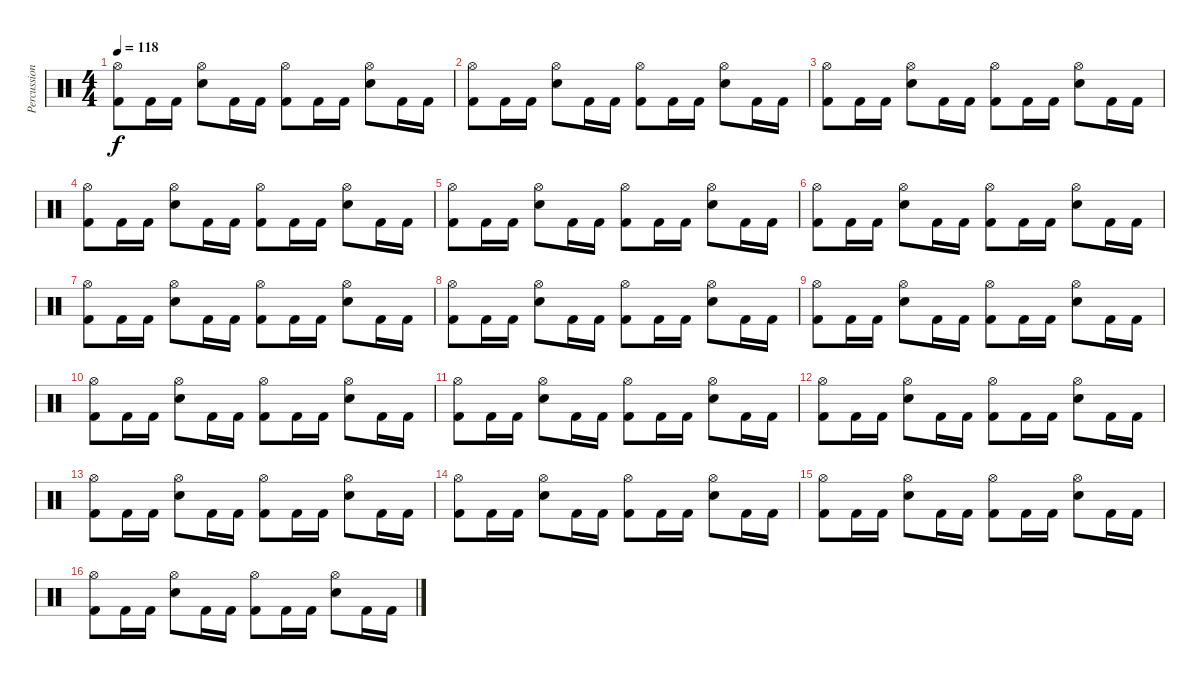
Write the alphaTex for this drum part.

\track ("Percussions" "Percussion") {instrument percussion}
\staff {score}
\articulation defaults
\ts (4 4)
\tempo 118
\clef neutral
\ks c
("Hi-Hat (open)" "Kick (hit) 2").8{dy f} "Kick (hit) 2".16 "Kick (hit) 2".16 ("Hi-Hat (open)" "Electric Snare (hit)").8 "Kick (hit) 2".16 "Kick (hit) 2".16 ("Hi-Hat (open)" "Kick (hit) 2").8 "Kick (hit) 2".16 "Kick (hit) 2".16 ("Hi-Hat (open)" "Electric Snare (hit)").8 "Kick (hit) 2".16 "Kick (hit) 2".16 |
("Hi-Hat (open)" "Kick (hit) 2").8 "Kick (hit) 2".16 "Kick (hit) 2".16 ("Hi-Hat (open)" "Electric Snare (hit)").8 "Kick (hit) 2".16 "Kick (hit) 2".16 ("Hi-Hat (open)" "Kick (hit) 2").8 "Kick (hit) 2".16 "Kick (hit) 2".16 ("Hi-Hat (open)" "Electric Snare (hit)").8 "Kick (hit) 2".16 "Kick (hit) 2".16 |
("Hi-Hat (open)" "Kick (hit) 2").8 "Kick (hit) 2".16 "Kick (hit) 2".16 ("Hi-Hat (open)" "Electric Snare (hit)").8 "Kick (hit) 2".16 "Kick (hit) 2".16 ("Hi-Hat (open)" "Kick (hit) 2").8 "Kick (hit) 2".16 "Kick (hit) 2".16 ("Hi-Hat (open)" "Electric Snare (hit)").8 "Kick (hit) 2".16 "Kick (hit) 2".16 |
("Hi-Hat (open)" "Kick (hit) 2").8 "Kick (hit) 2".16 "Kick (hit) 2".16 ("Hi-Hat (open)" "Electric Snare (hit)").8 "Kick (hit) 2".16 "Kick (hit) 2".16 ("Hi-Hat (open)" "Kick (hit) 2").8 "Kick (hit) 2".16 "Kick (hit) 2".16 ("Hi-Hat (open)" "Electric Snare (hit)").8 "Kick (hit) 2".16 "Kick (hit) 2".16 |
("Hi-Hat (open)" "Kick (hit) 2").8 "Kick (hit) 2".16 "Kick (hit) 2".16 ("Hi-Hat (open)" "Electric Snare (hit)").8 "Kick (hit) 2".16 "Kick (hit) 2".16 ("Hi-Hat (open)" "Kick (hit) 2").8 "Kick (hit) 2".16 "Kick (hit) 2".16 ("Hi-Hat (open)" "Electric Snare (hit)").8 "Kick (hit) 2".16 "Kick (hit) 2".16 |
("Hi-Hat (open)" "Kick (hit) 2").8 "Kick (hit) 2".16 "Kick (hit) 2".16 ("Hi-Hat (open)" "Electric Snare (hit)").8 "Kick (hit) 2".16 "Kick (hit) 2".16 ("Hi-Hat (open)" "Kick (hit) 2").8 "Kick (hit) 2".16 "Kick (hit) 2".16 ("Hi-Hat (open)" "Electric Snare (hit)").8 "Kick (hit) 2".16 "Kick (hit) 2".16 |
("Hi-Hat (open)" "Kick (hit) 2").8 "Kick (hit) 2".16 "Kick (hit) 2".16 ("Hi-Hat (open)" "Electric Snare (hit)").8 "Kick (hit) 2".16 "Kick (hit) 2".16 ("Hi-Hat (open)" "Kick (hit) 2").8 "Kick (hit) 2".16 "Kick (hit) 2".16 ("Hi-Hat (open)" "Electric Snare (hit)").8 "Kick (hit) 2".16 "Kick (hit) 2".16 |
("Hi-Hat (open)" "Kick (hit) 2").8 "Kick (hit) 2".16 "Kick (hit) 2".16 ("Hi-Hat (open)" "Electric Snare (hit)").8 "Kick (hit) 2".16 "Kick (hit) 2".16 ("Hi-Hat (open)" "Kick (hit) 2").8 "Kick (hit) 2".16 "Kick (hit) 2".16 ("Hi-Hat (open)" "Electric Snare (hit)").8 "Kick (hit) 2".16 "Kick (hit) 2".16 |
("Hi-Hat (open)" "Kick (hit) 2").8 "Kick (hit) 2".16 "Kick (hit) 2".16 ("Hi-Hat (open)" "Electric Snare (hit)").8 "Kick (hit) 2".16 "Kick (hit) 2".16 ("Hi-Hat (open)" "Kick (hit) 2").8 "Kick (hit) 2".16 "Kick (hit) 2".16 ("Hi-Hat (open)" "Electric Snare (hit)").8 "Kick (hit) 2".16 "Kick (hit) 2".16 |
("Hi-Hat (open)" "Kick (hit) 2").8 "Kick (hit) 2".16 "Kick (hit) 2".16 ("Hi-Hat (open)" "Electric Snare (hit)").8 "Kick (hit) 2".16 "Kick (hit) 2".16 ("Hi-Hat (open)" "Kick (hit) 2").8 "Kick (hit) 2".16 "Kick (hit) 2".16 ("Hi-Hat (open)" "Electric Snare (hit)").8 "Kick (hit) 2".16 "Kick (hit) 2".16 |
("Hi-Hat (open)" "Kick (hit) 2").8 "Kick (hit) 2".16 "Kick (hit) 2".16 ("Hi-Hat (open)" "Electric Snare (hit)").8 "Kick (hit) 2".16 "Kick (hit) 2".16 ("Hi-Hat (open)" "Kick (hit) 2").8 "Kick (hit) 2".16 "Kick (hit) 2".16 ("Hi-Hat (open)" "Electric Snare (hit)").8 "Kick (hit) 2".16 "Kick (hit) 2".16 |
("Hi-Hat (open)" "Kick (hit) 2").8 "Kick (hit) 2".16 "Kick (hit) 2".16 ("Hi-Hat (open)" "Electric Snare (hit)").8 "Kick (hit) 2".16 "Kick (hit) 2".16 ("Hi-Hat (open)" "Kick (hit) 2").8 "Kick (hit) 2".16 "Kick (hit) 2".16 ("Hi-Hat (open)" "Electric Snare (hit)").8 "Kick (hit) 2".16 "Kick (hit) 2".16 |
("Hi-Hat (open)" "Kick (hit) 2").8 "Kick (hit) 2".16 "Kick (hit) 2".16 ("Hi-Hat (open)" "Electric Snare (hit)").8 "Kick (hit) 2".16 "Kick (hit) 2".16 ("Hi-Hat (open)" "Kick (hit) 2").8 "Kick (hit) 2".16 "Kick (hit) 2".16 ("Hi-Hat (open)" "Electric Snare (hit)").8 "Kick (hit) 2".16 "Kick (hit) 2".16 |
("Hi-Hat (open)" "Kick (hit) 2").8 "Kick (hit) 2".16 "Kick (hit) 2".16 ("Hi-Hat (open)" "Electric Snare (hit)").8 "Kick (hit) 2".16 "Kick (hit) 2".16 ("Hi-Hat (open)" "Kick (hit) 2").8 "Kick (hit) 2".16 "Kick (hit) 2".16 ("Hi-Hat (open)" "Electric Snare (hit)").8 "Kick (hit) 2".16 "Kick (hit) 2".16 |
("Hi-Hat (open)" "Kick (hit) 2").8 "Kick (hit) 2".16 "Kick (hit) 2".16 ("Hi-Hat (open)" "Electric Snare (hit)").8 "Kick (hit) 2".16 "Kick (hit) 2".16 ("Hi-Hat (open)" "Kick (hit) 2").8 "Kick (hit) 2".16 "Kick (hit) 2".16 ("Hi-Hat (open)" "Electric Snare (hit)").8 "Kick (hit) 2".16 "Kick (hit) 2".16 |
("Hi-Hat (open)" "Kick (hit) 2").8 "Kick (hit) 2".16 "Kick (hit) 2".16 ("Hi-Hat (open)" "Electric Snare (hit)").8 "Kick (hit) 2".16 "Kick (hit) 2".16 ("Hi-Hat (open)" "Kick (hit) 2").8 "Kick (hit) 2".16 "Kick (hit) 2".16 ("Hi-Hat (open)" "Electric Snare (hit)").8 "Kick (hit) 2".16 "Kick (hit) 2".16
